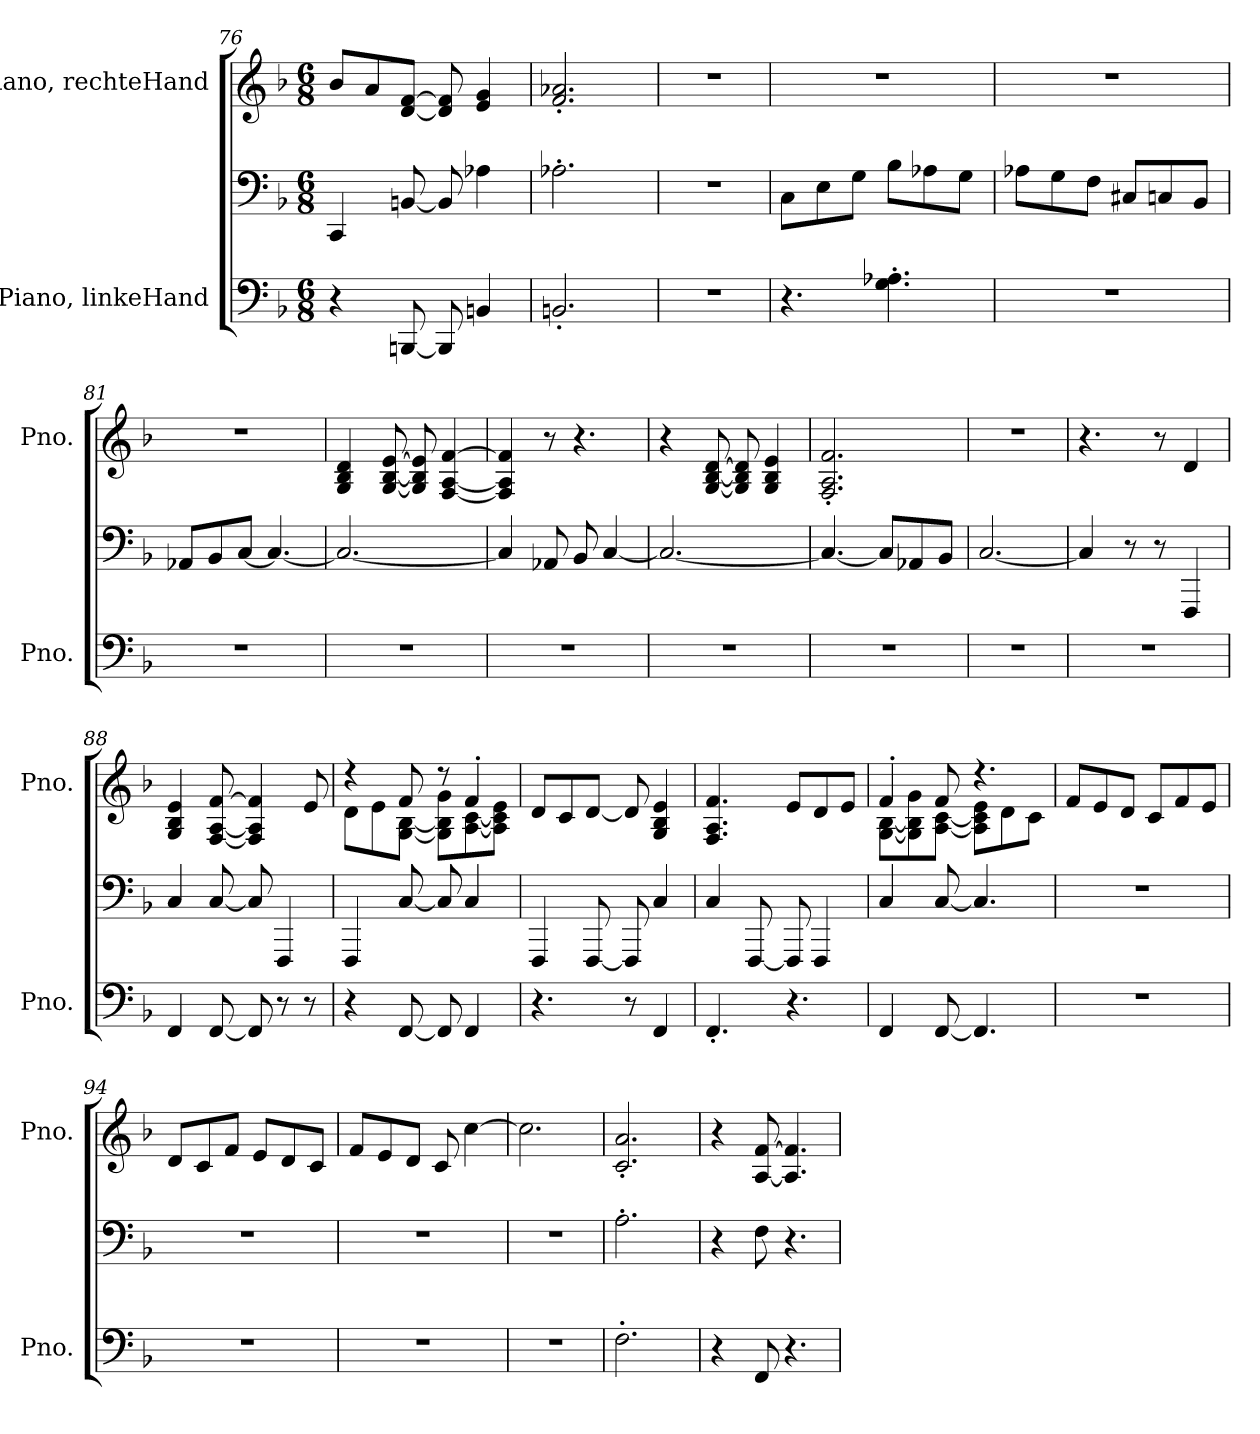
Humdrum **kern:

**kern	**kern	**kern
*part2	*part2	*part1
*staff3	*staff2	*staff1
*I"Piano, linkeHand	*	*I"Piano, rechteHand
*I'Pno.	*	*I'Pno.
*clefF4	*clefF4	*clefG2
*k[b-]	*k[b-]	*k[b-]
*M6/8	*M6/8	*M6/8
=76	=76	=76
4r	4CC/	8b-/L
.	.	8a/
[8BBBn/	[8BBn/	[8d/ [8f/J
8BBB/]	8BB/]	8d/] 8f/]
4BBn/	4A-X\	4e/ 4g/
=77	=77	=77
2.BBn'/	2.A-X'\	2.f/' 2.a-X/'
=78	=78	=78
2.r	2.r	2.r
!!LO:LB:g=z
=79	=79	=79
4.r	8C\L	2.r
.	8E\	.
.	8G\J	.
4.G\' 4.A-X\'	8B-\L	.
.	8A-X\	.
.	8G\J	.
=80	=80	=80
2.r	8A-X\L	2.r
.	8G\	.
.	8F\J	.
.	8C#X/L	.
.	8Cn/	.
.	8BB-/J	.
=81	=81	=81
2.r	8AA-X/L	2.r
.	8BB-/	.
.	[8C/J	.
.	4.C/_	.
=82	=82	=82
2.r	2.C/_	4G/ 4B-/ 4d/
.	.	[8G/ [8B-/ [8e/
.	.	8G/] 8B-/] 8e/]
.	.	[4F/ [4A/ [4f/
=83	=83	=83
2.r	4C/]	4F/] 4A/] 4f/]
.	8AA-X/	8r
.	8BB-/	4.r
.	[4C/	.
!!LO:PB:g=z
=84	=84	=84
2.r	2.C/_	4r
.	.	[8G/ [8B-/ [8d/
.	.	8G/] 8B-/] 8d/]
.	.	4G/ 4B-/ 4e/
=85	=85	=85
2.r	4.C/_	2.F/' 2.A/' 2.f/'
.	8C/L]	.
.	8AA-X/	.
.	8BB-/J	.
=86	=86	=86
2.r	[2.C/	2.r
=87	=87	=87
2.r	4C/]	4.r
.	8r	.
.	8r	8r
.	4FFF/	4d/
=88	=88	=88
4FF/	4C/	4G/ 4B-/ 4e/
[8FF/	[8C/	[8F/ [8A/ [8f/
8FF/]	8C/]	4F/] 4A/] 4f/]
8r	4FFF/	.
8r	.	8e/
=89	=89	=89
*	*	*^
4r	4FFF/	4r	8d\L
.	.	.	8e\
[8FF/	[8C/	8f/	[8G\ [8B-\J
8FF/]	8C/]	8r	8G\] 8B-\] 8g\L
4FF/	4C/	4f'/	[8A\ [8c\
.	.	.	8A\] 8c\] 8e\J
*	*	*v	*v
!!LO:LB:g=z
=90	=90	=90
4.r	4FFF/	8d/L
.	.	8c/
.	[8FFF/	[8d/J
8r	8FFF/]	8d/]
4FF/	4C/	4G/ 4B-/ 4e/
=91	=91	=91
4.FF'/	4C/	4.F/ 4.A/ 4.f/
.	[8FFF/	.
4.r	8FFF/]	8e/L
.	4FFF/	8d/
.	.	8e/J
=92	=92	=92
*	*	*^
4FF/	4C/	4f'/	[8G\ [8B-\L
.	.	.	8G\] 8B-\] 8g\
[8FF/	[8C/	8f/	[8A\ [8c\J
4.FF/]	4.C/]	4.r	8A\] 8c\] 8e\L
.	.	.	8d\
.	.	.	8c\J
*	*	*v	*v
=93	=93	=93
2.r	2.r	8f/L
.	.	8e/
.	.	8d/J
.	.	8c/L
.	.	8f/
.	.	8e/J
=94	=94	=94
2.r	2.r	8d/L
.	.	8c/
.	.	8f/J
.	.	8e/L
.	.	8d/
.	.	8c/J
!!LO:LB:g=z
=95	=95	=95
2.r	2.r	8f/L
.	.	8e/
.	.	8d/J
.	.	8c/
.	.	[4cc\
=96	=96	=96
2.r	2.r	2.cc\]
=97	=97	=97
2.F'\	2.A'\	2.c/' 2.a/'
=98	=98	=98
4r	4r	4r
8FF/	8F\	[8A/ [8f/
4.r	4.r	4.A/] 4.f/]
=	=	=
*-	*-	*-
